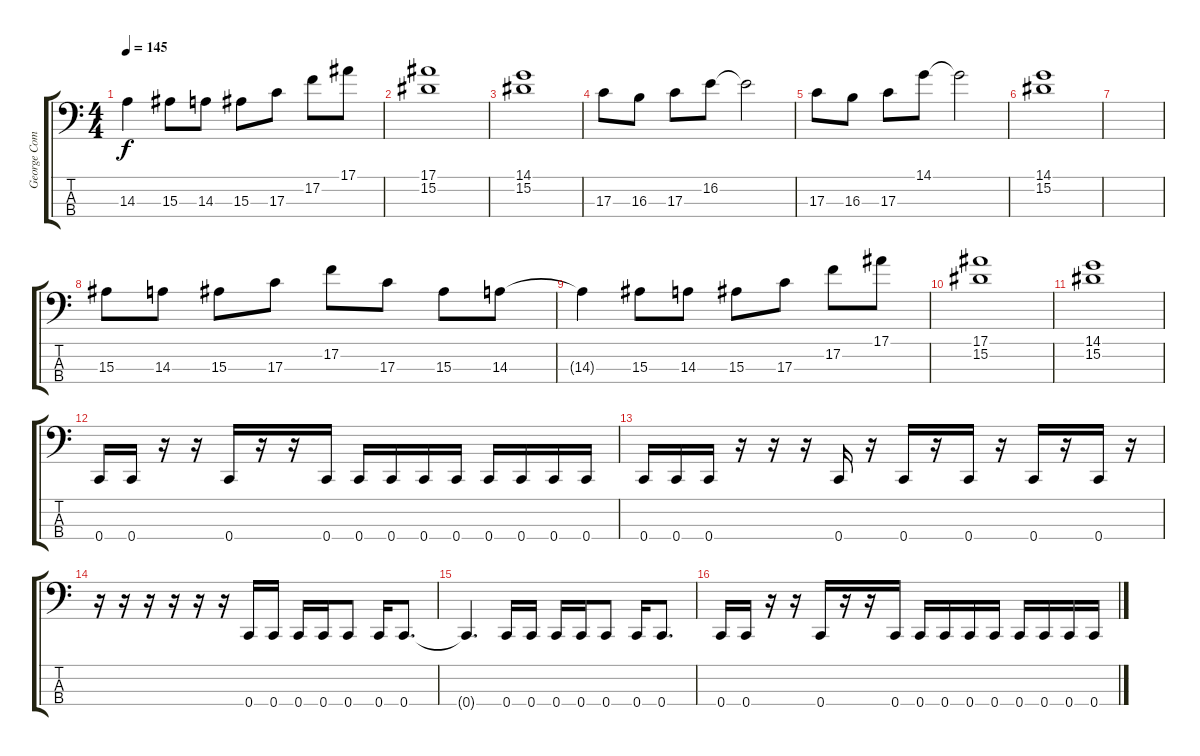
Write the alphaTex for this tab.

\track ("George Comport" "George Com") {instrument electricbasspick}
\staff {score tabs}
\tuning (F2 C2 G1 C1) {hide}
\ts (4 4)
\tempo 145
\clef f4
\ks c
14.3{t}.4{dy f} 15.3.8 14.3.8 15.3.8 17.3.8 17.2.8 17.1.8 |
(17.1 15.2).1 |
(14.1 15.2).1 |
17.3.8 16.3.8 17.3.8 16.2.8 16.2{t}.2 |
17.3.8 16.3.8 17.3.8 14.1.8 14.1{t}.2 |
(14.1 15.2).1 |
|
15.3.8 14.3.8 15.3.8 17.3.8 17.2.8 17.3.8 15.3.8 14.3.8 |
14.3{t}.4 15.3.8 14.3.8 15.3.8 17.3.8 17.2.8 17.1.8 |
(17.1 15.2).1 |
(14.1 15.2).1 |
0.4.16 0.4.16 r.16 r.16 0.4.16 r.16 r.16 0.4.16 0.4.16 0.4.16 0.4.16 0.4.16 0.4.16 0.4.16 0.4.16 0.4.16 |
0.4.16 0.4.16 0.4.16 r.16 r.16 r.16 0.4.16 r.16 0.4.16 r.16 0.4.16 r.16 0.4.16 r.16 0.4.16 r.16 |
r.16 r.16 r.16 r.16 r.16 r.16 0.4.16 0.4.16 0.4.16 0.4.16 0.4.8 0.4.16 0.4.8{d} |
0.4{t}.4{d} 0.4.16 0.4.16 0.4.16 0.4.16 0.4.8 0.4.16 0.4.8{d} |
0.4.16 0.4.16 r.16 r.16 0.4.16 r.16 r.16 0.4.16 0.4.16 0.4.16 0.4.16 0.4.16 0.4.16 0.4.16 0.4.16 0.4.16
